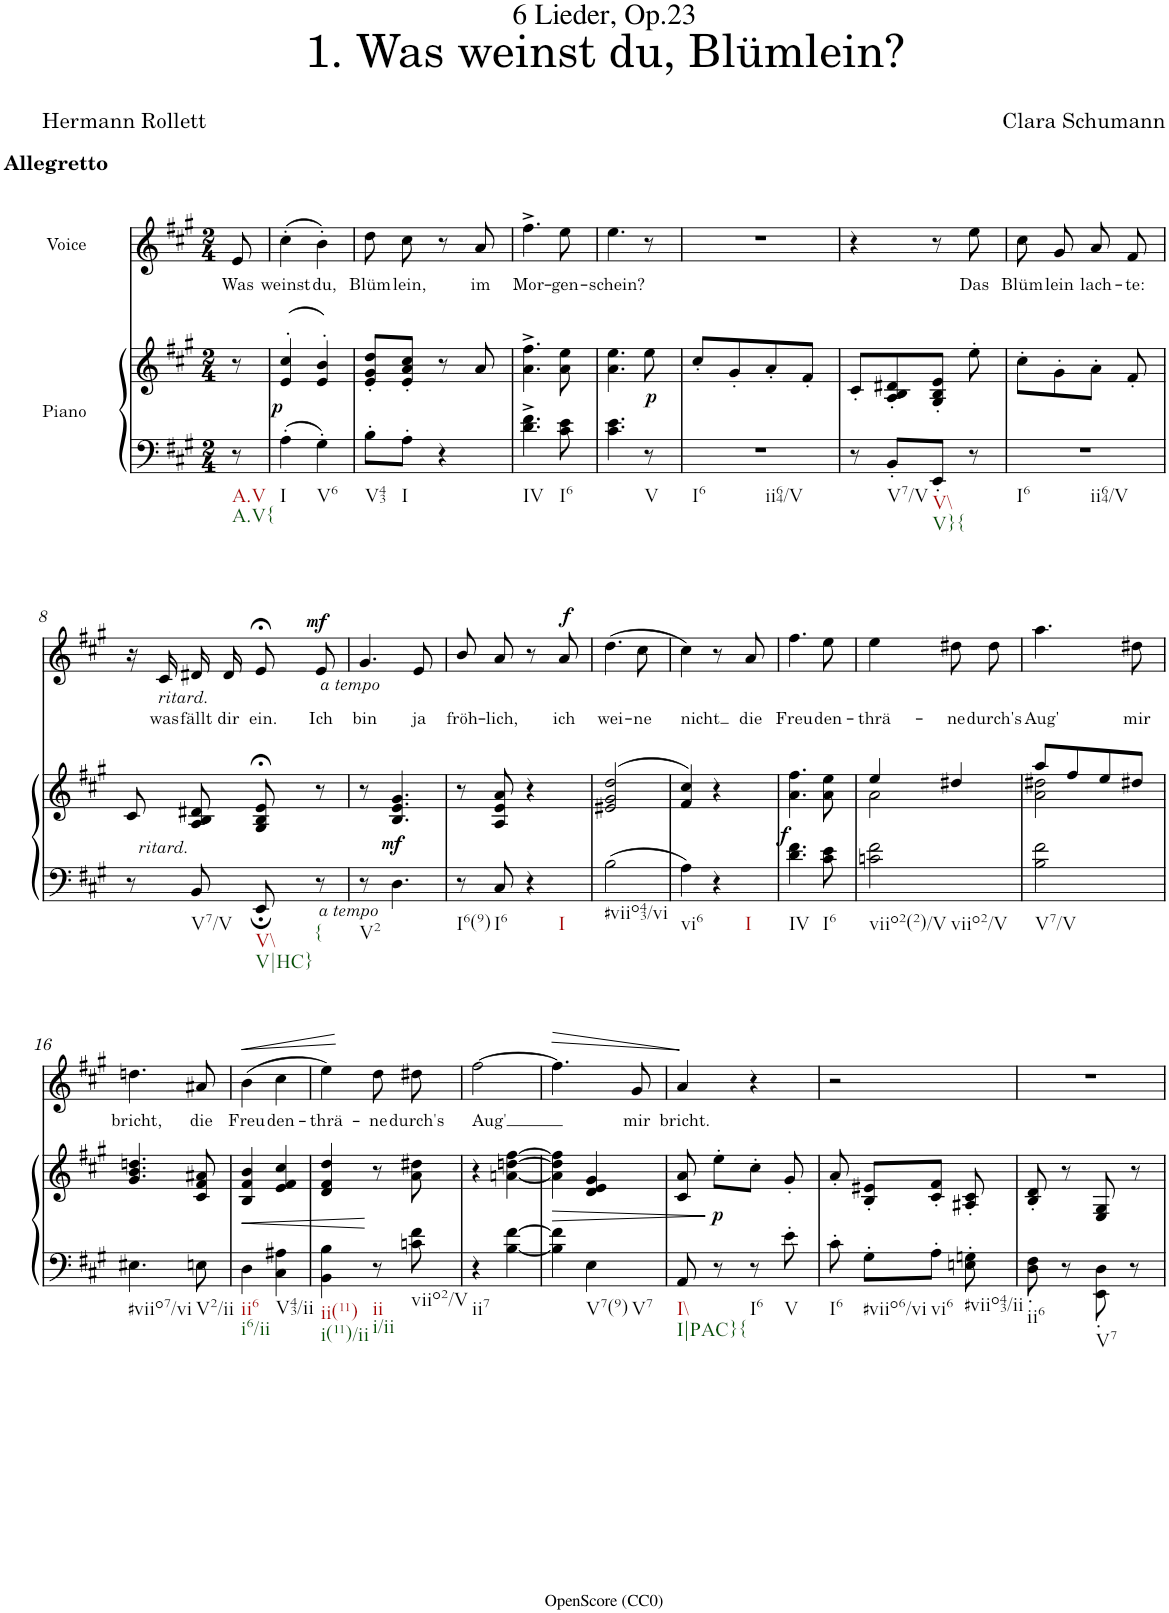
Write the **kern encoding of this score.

**kern	**kern	**dynam	**kern	**text	**dynam
*part2	*part2	*part2	*part1	*part1	*part1
*staff3	*staff2	*staff2/3	*staff1	*staff1	*staff1
*I"Piano	*	*	*I"Voice	*	*
*I'Pno	*	*	*	*	*
*clefF4	*clefG2	*	*clefG2	*	*
*k[f#c#g#]	*k[f#c#g#]	*	*k[f#c#g#]	*	*
*M2/4	*M2/4	*	*M2/4	*	*
=	=	=	=	=	=
!	!	!	!LO:TX:a:B:t=Allegretto	!	!
!LO:TX:b:t=A.V	!	!	!	!	!
!LO:TX:b:t=A.V{	!	!	!	!	!
!	!	!	!	!LO:LY:b	!
8r	8r	.	8e/	Was	.
=1	=1	=1	=1	=1	=1
!LO:TX:b:t=I	!	!	!	!	!
!	!	!LO:DY:b	!	!LO:LY:b	!
4A'\	(>4e/'> 4cc#/'>	p	(4cc#'\	weinst	.
!LO:TX:b:t=V6	!	!	!	!	!
!	!	!	!	!LO:LY:b	!
4G#'\	4e/'> 4b/'>)	.	4b'\)	du,	.
=2	=2	=2	=2	=2	=2
!LO:TX:b:t=V43	!	!	!	!	!
!	!	!	!	!LO:LY:b	!
8B'\L	8e/' 8g#/' 8dd/'L	.	8dd\L	Blüm-	.
!LO:TX:b:t=I	!	!	!	!	!
!	!	!	!	!LO:LY:b	!
8A'\J	8e/' 8a/' 8cc#/'J	.	8cc#\J	-lein,	.
4r	8r	.	8r	.	.
!	!	!	!	!LO:LY:b	!
.	8a/	.	8a/	im	.
=3	=3	=3	=3	=3	=3
!LO:TX:b:t=IV	!	!	!	!	!
!	!	!	!	!LO:LY:b	!
4.d\^ 4.f#\^	4.a\^ 4.ff#\^	.	4.ff#^\	Mor-	.
!LO:TX:b:t=I6	!	!	!	!	!
!	!	!	!	!LO:LY:b	!
8c#\ 8e\	8a\ 8ee\	.	8ee\	-gen-	.
=4	=4	=4	=4	=4	=4
!	!	!	!	!LO:LY:b	!
4.c#\ 4.e\	4.a\ 4.ee\	.	4.ee\	-schein?	.
!LO:TX:b:t=V	!	!	!	!	!
!	!	!LO:DY:b	!	!	!
8r	8ee\	p	8r	.	.
=5	=5	=5	=5	=5	=5
!LO:TX:b:t=I6	!	!	!	!	!
!LO:TX:b:t=ii64/V	!	!	!	!	!
2r	8cc#'/L	.	2r	.	.
.	8g#'/	.	.	.	.
.	8a'/	.	.	.	.
.	8f#'/J	.	.	.	.
=6	=6	=6	=6	=6	=6
8r	8c#'/L	.	4r	.	.
!LO:TX:b:t=V7/V	!	!	!	!	!
8BB'/L	8A/' 8B/' 8d#X/'	.	.	.	.
!LO:TX:b:t=V\\	!	!	!	!	!
!LO:TX:b:t=V}{	!	!	!	!	!
8EE'/J	8G#/' 8B/' 8e/'J	.	8r	.	.
!	!	!	!	!LO:LY:b	!
8r	8ee'\	.	8ee\	Das	.
=7	=7	=7	=7	=7	=7
!LO:TX:b:t=I6	!	!	!	!	!
!LO:TX:b:t=ii64/V	!	!	!	!	!
!	!	!	!	!LO:LY:b	!
2r	8cc#'\L	.	8cc#/L	Blüm-	.
!	!	!	!	!LO:LY:b	!
.	8g#'\	.	8g#/J	-lein	.
!	!	!	!	!LO:LY:b	!
.	8a'\J	.	8a/L	lach-	.
!	!	!	!	!LO:LY:b	!
.	8f#'/	.	8f#/J	-te:	.
!!LO:LB:g=z
=8	=8	=8	=8	=8	=8
!	!LO:TX:b:i:t=ritard.	!	!	!	!
8r	8c#/	.	16r	.	.
!	!	!	!LO:TX:b:i:t=ritard.	!	!
!	!	!	!	!LO:LY:b	!
.	.	.	16c#/LL	was	.
!LO:TX:b:t=V7/V	!	!	!	!	!
!	!	!	!	!LO:LY:b	!
8BB/	8A/ 8B/ 8d#X/	.	16d#X/	fällt	.
!	!	!	!	!LO:LY:b	!
.	.	.	16d#/JJ	dir	.
!LO:TX:b:t=V\\	!	!	!	!	!
!LO:TX:b:t=V|HC}	!	!	!	!	!
!	!	!	!	!LO:LY:b	!
8EE;/	8G#/;< 8B/;< 8e/;<	.	8e;</L	ein.	.
!	!	!	!LO:TX:b:i:t=a tempo	!	!
!LO:TX:b:i:t=a tempo	!	!	!	!	!
!LO:TX:b:t={	!	!	!	!	!
!	!	!	!	!LO:LY:b	!LO:DY:a
8r	8r	.	8e/J	Ich	mf
=9	=9	=9	=9	=9	=9
!LO:TX:b:t=V2	!	!	!	!	!
!	!	!	!	!LO:LY:b	!
8r	8r	.	4.g#/	bin	.
!	!	!LO:DY:b	!	!	!
4.D\	4.B/ 4.e/ 4.g#/	mf	.	.	.
!	!	!	!	!LO:LY:b	!
.	.	.	8e/	ja	.
=10	=10	=10	=10	=10	=10
!LO:TX:b:t=I6(9)	!	!	!	!	!
!	!	!	!	!LO:LY:b	!
8r	8r	.	8b/L	fröh-	.
!LO:TX:b:t=I6	!	!	!	!	!
!	!	!	!	!LO:LY:b	!
8C#/	8A/ 8e/ 8a/	.	8a/J	-lich,	.
!LO:TX:b:t=I	!	!	!	!	!
4r	4r	.	8r	.	.
!	!	!	!	!LO:LY:b	!LO:DY:a
.	.	.	8a/	ich	f
=11	=11	=11	=11	=11	=11
!LO:TX:b:t=#viio43/vi	!	!	!	!	!
!	!	!	!	!LO:LY:b	!
2B\	(>2e#X/ 2g#/ 2dd/	.	(4.dd\	wei-	.
!	!	!	!	!LO:LY:b	!
.	.	.	8cc#\	-ne	.
=12	=12	=12	=12	=12	=12
!LO:TX:b:t=vi6	!	!	!	!	!
!	!	!	!	!LO:LY:b	!
4A\	4f#/ 4cc#/)	.	4cc#\)	nicht	.
!LO:TX:b:t=I	!	!	!	!	!
4r	4r	.	8r	.	.
!	!	!	!	!LO:LY:b	!
.	.	.	8a/	die	.
=13	=13	=13	=13	=13	=13
!LO:TX:b:t=IV	!	!	!	!	!
!	!	!LO:DY:b	!	!LO:LY:b	!
4.d\ 4.f#\	4.a\ 4.ff#\	f	4.ff#\	Freu-	.
!LO:TX:b:t=I6	!	!	!	!	!
!	!	!	!	!LO:LY:b	!
8c#\ 8e\	8a\ 8ee\	.	8ee\	-den-	.
=14	=14	=14	=14	=14	=14
*	*^	*	*	*	*
!LO:TX:b:t=viio2(2)/V	!	!	!	!	!	!
!LO:TX:b:t=viio2/V	!	!	!	!	!	!
!	!	!	!	!	!LO:LY:b	!
2cn\ 2f#\	4ee/	2a\	.	4ee\	thrä-	.
!	!	!	!	!	!LO:LY:b	!
.	4dd#X/	.	.	8dd#X\L	-ne	.
!	!	!	!	!	!LO:LY:b	!
.	.	.	.	8dd#\J	durch's	.
=15	=15	=15	=15	=15	=15	=15
!LO:TX:b:t=V7/V	!	!	!	!	!	!
!	!	!	!	!	!LO:LY:b	!
2B\ 2f#\	8aa/L	2a\ 2dd#X\	.	4.aa\	Aug'	.
.	8ff#/	.	.	.	.	.
.	8ee/	.	.	.	.	.
!	!	!	!	!	!LO:LY:b	!
.	8dd#X/J	.	.	8dd#X\	mir	.
*	*v	*v	*	*	*	*
!!LO:LB:g=z
=16	=16	=16	=16	=16	=16
!LO:TX:b:t=#viio7/vi	!	!	!	!	!
!	!	!	!	!LO:LY:b	!
4.E#X\	4.g#/ 4.b/ 4.ddn/	.	4.ddn\	bricht,	.
!LO:TX:b:t=V2/ii	!	!	!	!	!
!	!	!	!	!LO:LY:b	!
8En\	8c#/ 8f#/ 8a#X/	.	8a#X/	die	.
=17	=17	=17	=17	=17	=17
!LO:TX:b:t=ii6	!	!	!	!	!
!LO:TX:b:t=i6/ii	!	!	!	!	!
!	!	!LO:HP:b	!	!LO:LY:b	!LO:HP:b
4D\	4B/ 4f#/ 4b/	<	(4b\	Freu-	<
!LO:TX:b:t=V43/ii	!	!	!	!	!
!	!	!	!	!LO:LY:b	!
4C#\ 4A#X\	4e/ 4f#/ 4cc#/	.	4cc#\	-den-	.
.	.	.	.	.	[
=18	=18	=18	=18	=18	=18
!LO:TX:b:t=ii(11)	!	!	!	!	!
!LO:TX:b:t=i(11)/ii	!	!	!	!	!
!	!	!	!	!LO:LY:b	!
4BB\ 4B\	4d/ 4f#/ 4dd/	.	4ee\)	-thrä-	.
!LO:TX:b:t=ii	!	!	!	!	!
!LO:TX:b:t=i/ii	!	!	!	!	!
!	!	!	!	!LO:LY:b	!
8r	8r	[	8dd\L	-ne	.
!LO:TX:b:t=viio2/V	!	!	!	!	!
!	!	!	!	!LO:LY:b	!
8cn\ 8f#\	8a\ 8dd#X\	.	8dd#X\J	durch's	.
=19	=19	=19	=19	=19	=19
!LO:TX:b:t=ii7	!	!	!	!	!
!	!	!	!	!LO:LY:b	!
4r	4r	.	[2ff#\	Aug'	.
[4B\ [4f#\	[4an\ [4ddn\ [4ff#\	.	.	.	.
=20	=20	=20	=20	=20	=20
!	!	!LO:HP:b	!	!	!LO:HP:b
4B\] 4f#\]	4a\] 4dd\] 4ff#\]	>	4.ff#\]	.	>
!LO:TX:b:t=V7(9)	!	!	!	!	!
!LO:TX:b:t=V7	!	!	!	!	!
4E\	4d/ 4e/ 4g#/	.	.	.	.
!	!	!	!	!LO:LY:b	!
.	.	.	8g#/	mir	.
=21	=21	=21	=21	=21	=21
!LO:TX:b:t=I\\	!	!	!	!	!
!LO:TX:b:t=I|PAC}{	!	!	!	!	!
!	!	!	!	!LO:LY:b	!
8AA/	8c#/ 8a/	.	4a/	bricht.	.
!	!	!LO:DY:n=1:b	!	!	!
8r	8ee'\L	] p	.	.	.
!LO:TX:b:t=I6	!	!	!	!	!
8r	8cc#'\J	.	4r	.	]
!LO:TX:b:t=V	!	!	!	!	!
8e'\	8g#'/	.	.	.	.
=22	=22	=22	=22	=22	=22
!LO:TX:b:t=I6	!	!	!	!	!
8c#'\	8a'/	.	2r	.	.
!LO:TX:b:t=#viio6/vi	!	!	!	!	!
8G#'\L	8B/' 8e#X/'L	.	.	.	.
!LO:TX:b:t=vi6	!	!	!	!	!
8A'\J	8c#/' 8f#/'J	.	.	.	.
!LO:TX:b:t=#viio43/ii	!	!	!	!	!
8En\' 8Gn\'	8A#X/' 8c#/'	.	.	.	.
=23	=23	=23	=23	=23	=23
!LO:TX:b:t=ii6	!	!	!	!	!
8D\'< 8F#\'<	8B/' 8d/'	.	2r	.	.
8r	8r	.	.	.	.
!LO:TX:b:t=V7	!	!	!	!	!
8EE\'< 8D\'<	8E/ 8G#/	.	.	.	.
8r	8r	.	.	.	.
=	=	=	=	=	=
*-	*-	*-	*-	*-	*-
